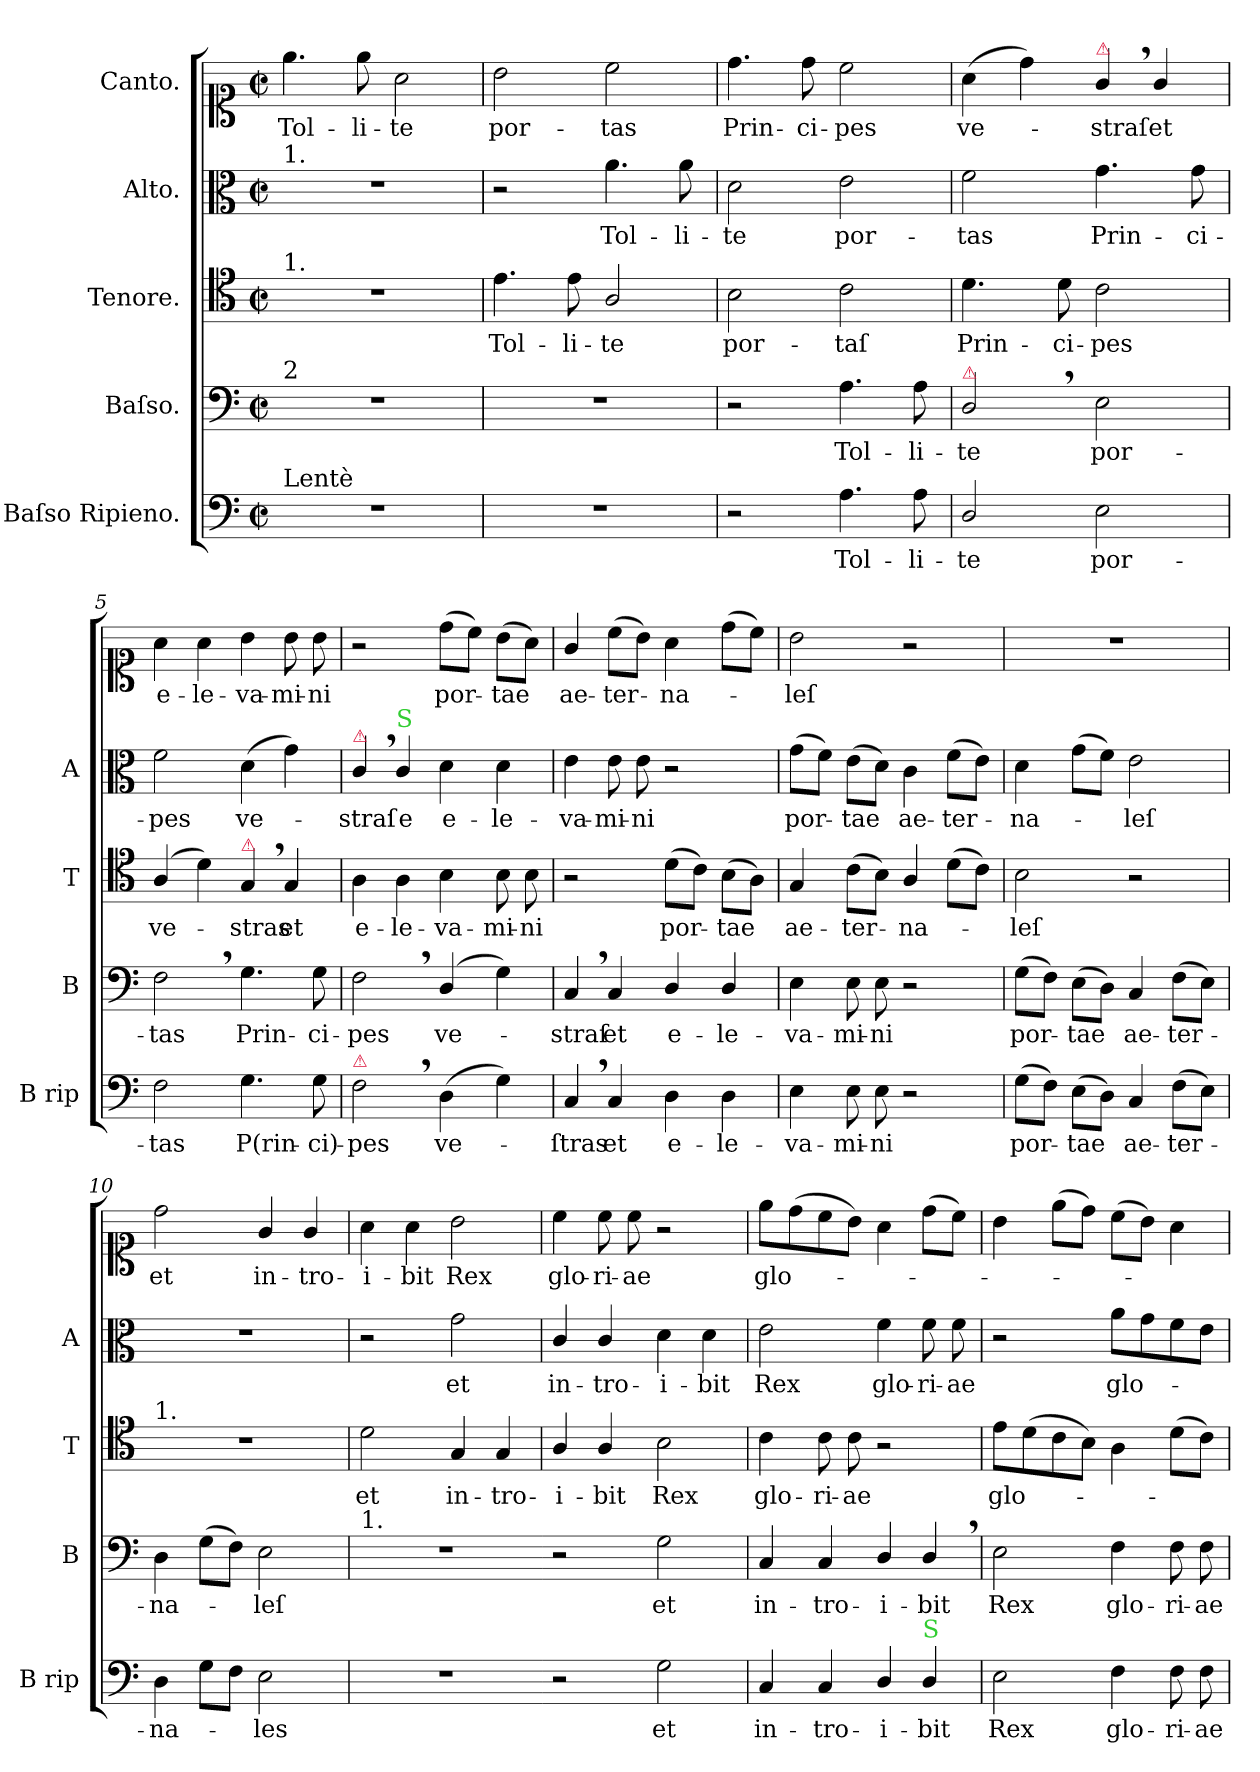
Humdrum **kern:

**kern	**text	**kern	**text	**kern	**text	**kern	**text	**kern	**text
*part5	*part5	*part4	*part4	*part3	*part3	*part2	*part2	*part1	*part1
*staff5	*staff5	*staff4	*staff4	*staff3	*staff3	*staff2	*staff2	*staff1	*staff1
*I"Baſso Ripieno.	*	*I"Baſso.	*	*I"Tenore.	*	*I"Alto.	*	*I"Canto.	*
*I'B rip	*	*I'B	*	*I'T	*	*I'A	*	*	*
*clefF4	*	*clefF4	*	*clefC4	*	*clefC3	*	*clefC1	*
*k[]	*	*k[]	*	*k[]	*	*k[]	*	*k[]	*
*M2/2	*	*M2/2	*	*M2/2	*	*M2/2	*	*M2/2	*
*met(c|)	*	*met(c|)	*	*met(c|)	*	*met(c|)	*	*met(c|)	*
=1	=1	=1	=1	=1	=1	=1	=1	=1	=1
!	!	!	!	!	!	!LO:TX:a:t=1.	!	!	!
!	!	!	!	!LO:TX:a:t=1.	!	!	!	!	!
!	!	!LO:TX:a:t=2	!	!	!	!	!	!	!
!LO:TX:a:t=Lentè	!	!	!	!	!	!	!	!	!
1r	.	1r	.	1r	.	1r	.	4.ee\	Tol-
.	.	.	.	.	.	.	.	8ee\	-li-
.	.	.	.	.	.	.	.	2a\	-te
=2	=2	=2	=2	=2	=2	=2	=2	=2	=2
1r	.	1r	.	4.e\	Tol-	2r	.	2b\	por-
.	.	.	.	8e\	-li-	.	.	.	.
.	.	.	.	2A/	-te	4.a\	Tol-	2cc\	-tas
.	.	.	.	.	.	8a\	-li-	.	.
=3	=3	=3	=3	=3	=3	=3	=3	=3	=3
2r	.	2r	.	2B\	por-	2d\	-te	4.dd\	Prin-
.	.	.	.	.	.	.	.	8dd\	-ci-
4.A\	Tol-	4.A\	Tol-	2c\	-taſ	2e\	por-	2cc\	-pes
8A\	-li-	8A\	-li-	.	.	.	.	.	.
=4	=4	=4	=4	=4	=4	=4	=4	=4	=4
!	!	!LO:TX:a:color=crimson:t=⚠	!	!	!	!	!	!	!
2D/	-te	2D,/	-te	4.d\	Prin-	2f\	-tas	(4a\	ve-
.	.	.	.	.	.	.	.	4dd\)	.
.	.	.	.	8d\	-ci-	.	.	.	.
!	!	!	!	!	!	!	!	!LO:TX:a:color=crimson:t=⚠	!
2E\	por-	2E\	por-	2c\	-pes	4.g\	Prin-	4g,/	-straſ
.	.	.	.	.	.	.	.	4g/	et
.	.	.	.	.	.	8g\	-ci-	.	.
=5	=5	=5	=5	=5	=5	=5	=5	=5	=5
2F\	-tas	2F,\	-tas	(4A/	ve-	2f\	-pes	4a\	e-
.	.	.	.	4d\)	.	.	.	4a\	-le-
!	!	!	!	!LO:TX:a:color=crimson:t=⚠	!	!	!	!	!
4.G\	P(rin-	4.G\	Prin-	4G,/	-stras	(4d\	ve-	4b\	-va-
.	.	.	.	4G/	et	4g\)	.	8b\	-mi-
8G\	-ci)-	8G\	-ci-	.	.	.	.	8b\	-ni
=6	=6	=6	=6	=6	=6	=6	=6	=6	=6
!	!	!	!	!	!	!LO:TX:a:color=crimson:t=⚠	!	!	!
!LO:TX:a:color=crimson:t=⚠	!	!	!	!	!	!	!	!	!
2F,\	-pes	2F,\	-pes	4A\	e-	4c,/	-straſ	2r	.
!	!	!	!	!	!	!LO:TX:a:color=limegreen:t=S	!	!	!
.	.	.	.	4A\	-le-	4c/	e	.	.
(4D\	ve-	(4D/	ve-	4B\	-va-	4d\	e-	(8dd\L	por-
.	.	.	.	.	.	.	.	8cc\J)	.
4G\)	.	4G\)	.	8B\	-mi-	4d\	-le-	(8b\L	-tae
.	.	.	.	8B\	-ni	.	.	8a\J)	.
=7	=7	=7	=7	=7	=7	=7	=7	=7	=7
4C,/	-ſtras	4C,/	-straſ	2r	.	4e\	-va-	4g/	ae-
4C/	et	4C/	et	.	.	8e\	-mi-	(8cc\L	-ter-
.	.	.	.	.	.	8e\	-ni	8b\J)	.
4D\	e-	4D/	e-	(8d\L	por-	2r	.	4a\	-na-
.	.	.	.	8c\J)	.	.	.	.	.
4D\	-le-	4D/	-le-	(8B\L	-tae	.	.	(8dd\L	.
.	.	.	.	8A\J)	.	.	.	8cc\J)	.
=8	=8	=8	=8	=8	=8	=8	=8	=8	=8
4E\	-va-	4E\	-va-	4G/	ae-	(8g\L	por-	2b\	-leſ
.	.	.	.	.	.	8f\J)	.	.	.
8E\	-mi-	8E\	-mi-	(8c\L	-ter-	(8e\L	-tae	.	.
8E\	-ni	8E\	-ni	8B\J)	.	8d\J)	.	.	.
2r	.	2r	.	4A/	-na-	4c\	ae-	2r	.
.	.	.	.	(8d\L	.	(8f\L	-ter-	.	.
.	.	.	.	8c\J)	.	8e\J)	.	.	.
=9	=9	=9	=9	=9	=9	=9	=9	=9	=9
(8G\L	por-	(8G\L	por-	2B\	-leſ	4d\	-na-	1r	.
8F\J)	.	8F\J)	.	.	.	.	.	.	.
(8E\L	-tae	(8E\L	-tae	.	.	(8g\L	.	.	.
8D\J)	.	8D\J)	.	.	.	8f\J)	.	.	.
4C/	ae-	4C/	ae-	2r	.	2e\	-leſ	.	.
(8F\L	-ter-	(8F\L	-ter-	.	.	.	.	.	.
8E\J)	.	8E\J)	.	.	.	.	.	.	.
=10	=10	=10	=10	=10	=10	=10	=10	=10	=10
!	!	!	!	!LO:TX:a:t=1.	!	!	!	!	!
4D\	-na-	4D\	-na-	1r	.	1r	.	2dd\	et
8G\L	.	(8G\L	.	.	.	.	.	.	.
8F\J	.	8F\J)	.	.	.	.	.	.	.
2E\	-les	2E\	-leſ	.	.	.	.	4g/	in-
.	.	.	.	.	.	.	.	4g/	-tro-
=11	=11	=11	=11	=11	=11	=11	=11	=11	=11
!	!	!LO:TX:a:t=1.	!	!	!	!	!	!	!
1r	.	1r	.	2d\	et	2r	.	4a\	-i-
.	.	.	.	.	.	.	.	4a\	-bit
.	.	.	.	4G/	in-	2g\	et	2b\	Rex
.	.	.	.	4G/	-tro-	.	.	.	.
=12-	=12	=12	=12	=12	=12	=12	=12	=12	=12
2r	.	2r	.	4A/	-i-	4c/	in-	4cc\	glo-
.	.	.	.	4A/	-bit	4c/	-tro-	8cc\	-ri-
.	.	.	.	.	.	.	.	8cc\	-ae
2G\	et	2G\	et	2B\	Rex	4d\	-i-	2r	.
.	.	.	.	.	.	4d\	-bit	.	.
=13	=13	=13	=13	=13	=13	=13	=13	=13	=13
4C/	in-	4C/	in-	4c\	glo-	2e\	Rex	8ee\L	glo-
.	.	.	.	.	.	.	.	(8dd\	.
4C/	-tro-	4C/	-tro-	8c\	-ri-	.	.	8cc\	.
.	.	.	.	8c\	-ae	.	.	8b\J)	.
4D/	-i-	4D/	-i-	2r	.	4f\	glo-	4a\	.
!LO:TX:a:color=limegreen:t=S	!	!	!	!	!	!	!	!	!
4D/	-bit	4D,/	-bit	.	.	8f\	-ri-	(8dd\L	.
.	.	.	.	.	.	8f\	-ae	8cc\J)	.
=14	=14	=14	=14	=14	=14	=14	=14	=14	=14
2E\	Rex	2E\	Rex	8e\L	glo-	2r	.	4b\	.
.	.	.	.	(8d\	.	.	.	.	.
.	.	.	.	8c\	.	.	.	(8ee\L	.
.	.	.	.	8B\J)	.	.	.	8dd\J)	.
4F\	glo-	4F\	glo-	4A\	.	8a\L	glo-	(8cc\L	.
.	.	.	.	.	.	8g\	.	8b\J)	.
8F\	-ri-	8F\	-ri-	(8d\L	.	8f\	.	4a\	.
8F\	-ae	8F\	-ae	8c\J)	.	8e\J	.	.	.
=	=	=	=	=	=	=	=	=	=
*-	*-	*-	*-	*-	*-	*-	*-	*-	*-
